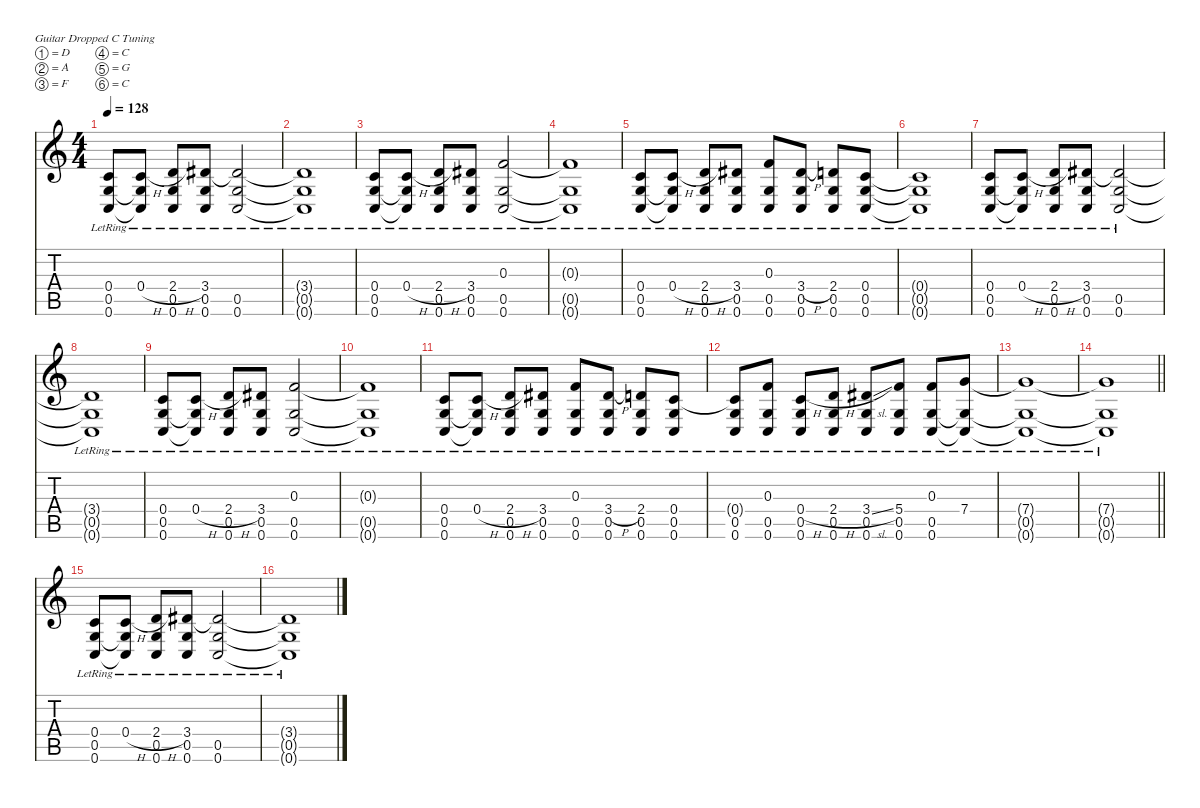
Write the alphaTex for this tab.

\defaultSystemsLayout 4
\hideDynamics
\bracketExtendMode nobrackets
\singleTrackTrackNamePolicy hidden
\multiTrackTrackNamePolicy hidden
\otherSystemsTrackNameOrientation horizontal
\track ("Right Guitar " "dist.guit.") {instrument distortionguitar}
\staff {score tabs}
\tuning (D4 A3 F3 C3 G2 C2)
\ts (4 4)
\beaming (8 2 2 2 2)
\tempo 128
\clef g2
\ks c
(0.4{lr} 0.5{lr} 0.6{lr}).8{dy f instrument distortionguitar beam Up} (0.4{h lr} 0.5{lr t} 0.6{lr t}).8{beam Up} (2.4{h lr} 0.5 0.6).8{beam Up} (3.4{lr acc #} 0.5 0.6).8{beam Up} (3.4{lr t acc #} 0.5 0.6).2{beam Up} |
(3.4{lr t acc #} 0.5{t} 0.6{t}).1{beam Up} |
(0.4{lr} 0.5{lr} 0.6{lr}).8{beam Up} (0.4{h lr} 0.5{lr t} 0.6{lr t}).8{beam Up} (2.4{h lr} 0.5 0.6).8{beam Up} (3.4{lr acc #} 0.5 0.6).8{beam Up} (0.3{lr} 0.5 0.6).2{beam Up} |
(0.3{lr t} 0.5{t} 0.6{t}).1{beam Up} |
(0.4{lr} 0.5{lr} 0.6{lr}).8{beam Up} (0.4{h lr} 0.5{lr t} 0.6{lr t}).8{beam Up} (2.4{h lr} 0.5 0.6).8{beam Up} (3.4{lr acc #} 0.5 0.6).8{beam Up} (0.3{lr} 0.5 0.6).8{beam Up} (3.4{h lr acc #} 0.5 0.6).8{beam Up} (2.4{lr} 0.5 0.6).8{beam Up} (0.4{lr} 0.5 0.6).8{beam Up} |
(0.4{lr t} 0.5{t} 0.6{t}).1{beam Up} |
(0.4{lr} 0.5{lr} 0.6{lr}).8{beam Up} (0.4{h lr} 0.5{lr t} 0.6{lr t}).8{beam Up} (2.4{h lr} 0.5 0.6).8{beam Up} (3.4{lr acc #} 0.5 0.6).8{beam Up} (3.4{lr t acc #} 0.5 0.6).2{beam Up} |
(3.4{lr t acc #} 0.5{t} 0.6{t}).1{beam Up} |
(0.4{lr} 0.5{lr} 0.6{lr}).8{beam Up} (0.4{h lr} 0.5{lr t} 0.6{lr t}).8{beam Up} (2.4{h lr} 0.5 0.6).8{beam Up} (3.4{lr acc #} 0.5 0.6).8{beam Up} (0.3{lr} 0.5 0.6).2{beam Up} |
(0.3{lr t} 0.5{t} 0.6{t}).1{beam Up} |
(0.4{lr} 0.5{lr} 0.6{lr}).8{beam Up} (0.4{h lr} 0.5{lr t} 0.6{lr t}).8{beam Up} (2.4{h lr} 0.5 0.6).8{beam Up} (3.4{lr acc #} 0.5 0.6).8{beam Up} (0.3{lr} 0.5 0.6).8{beam Up} (3.4{h lr acc #} 0.5 0.6).8{beam Up} (2.4{lr} 0.5 0.6).8{beam Up} (0.4{lr} 0.5 0.6).8{beam Up} |
(0.4{lr t} 0.5 0.6).8{beam Up} (0.3{lr} 0.5 0.6).8{beam Up} (0.4{h lr} 0.5 0.6).8{beam Up} (2.4{h lr} 0.5 0.6).8{beam Up} (3.4{sl lr acc #} 0.5 0.6).8{beam Up} (5.4{lr} 0.5 0.6).8{beam Up} (0.3{lr} 0.5 0.6).8{beam Up} (7.4{lr} 0.5{t} 0.6{t}).8{beam Up} |
(7.4{lr t} 0.5{t} 0.6{t}).1{beam Up} |
\barLineRight lightlight
(7.4{lr t} 0.5{t} 0.6{t}).1{beam Up} |
(0.4{lr} 0.5{lr} 0.6{lr}).8{beam Up} (0.4{h lr} 0.5{lr t} 0.6{lr t}).8{beam Up} (2.4{h lr} 0.5 0.6).8{beam Up} (3.4{lr acc #} 0.5 0.6).8{beam Up} (3.4{lr t acc #} 0.5 0.6).2{beam Up} |
(3.4{lr t acc #} 0.5{t} 0.6{t}).1{beam Up}
